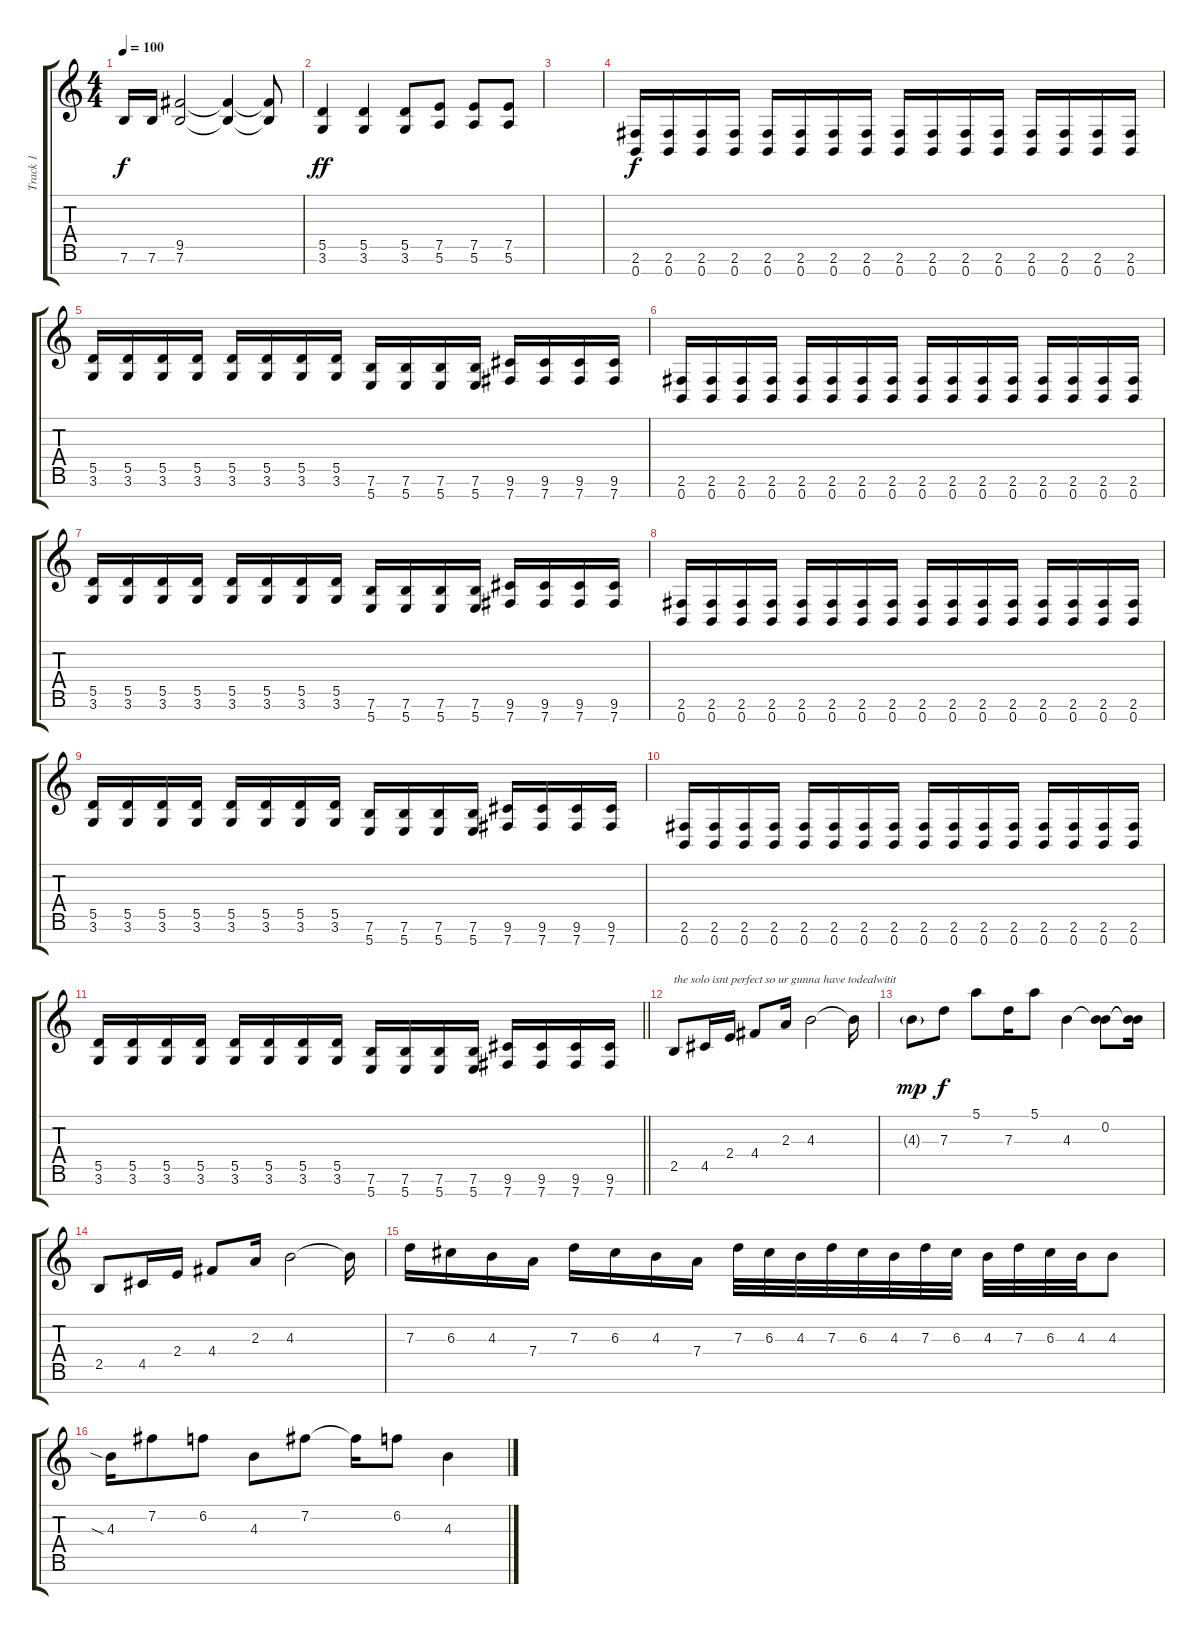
\track ("Track 1" "Track 1") {instrument distortionguitar}
\staff {score tabs}
\tuning (E4 B3 G3 D3 A2 E2 B1) {hide}
\ts (4 4)
\tempo 100
\clef g2
\ks c
7.6.16{dy f} 7.6.16 (9.5 7.6).2 (9.5{t} 7.6{t}).4 (9.5{t} 7.6{t}).8 |
(5.5 3.6).4{dy ff} (5.5 3.6).4 (5.5 3.6).8 (7.5 5.6).8 (7.5 5.6).8 (7.5 5.6).8 |
|
(2.6 0.7).16{dy f} (2.6 0.7).16 (2.6 0.7).16 (2.6 0.7).16 (2.6 0.7).16 (2.6 0.7).16 (2.6 0.7).16 (2.6 0.7).16 (2.6 0.7).16 (2.6 0.7).16 (2.6 0.7).16 (2.6 0.7).16 (2.6 0.7).16 (2.6 0.7).16 (2.6 0.7).16 (2.6 0.7).16 |
(5.5 3.6).16 (5.5 3.6).16 (5.5 3.6).16 (5.5 3.6).16 (5.5 3.6).16 (5.5 3.6).16 (5.5 3.6).16 (5.5 3.6).16 (7.6 5.7).16 (7.6 5.7).16 (7.6 5.7).16 (7.6 5.7).16 (9.6 7.7).16 (9.6 7.7).16 (9.6 7.7).16 (9.6 7.7).16 |
(2.6 0.7).16 (2.6 0.7).16 (2.6 0.7).16 (2.6 0.7).16 (2.6 0.7).16 (2.6 0.7).16 (2.6 0.7).16 (2.6 0.7).16 (2.6 0.7).16 (2.6 0.7).16 (2.6 0.7).16 (2.6 0.7).16 (2.6 0.7).16 (2.6 0.7).16 (2.6 0.7).16 (2.6 0.7).16 |
(5.5 3.6).16 (5.5 3.6).16 (5.5 3.6).16 (5.5 3.6).16 (5.5 3.6).16 (5.5 3.6).16 (5.5 3.6).16 (5.5 3.6).16 (7.6 5.7).16 (7.6 5.7).16 (7.6 5.7).16 (7.6 5.7).16 (9.6 7.7).16 (9.6 7.7).16 (9.6 7.7).16 (9.6 7.7).16 |
(2.6 0.7).16 (2.6 0.7).16 (2.6 0.7).16 (2.6 0.7).16 (2.6 0.7).16 (2.6 0.7).16 (2.6 0.7).16 (2.6 0.7).16 (2.6 0.7).16 (2.6 0.7).16 (2.6 0.7).16 (2.6 0.7).16 (2.6 0.7).16 (2.6 0.7).16 (2.6 0.7).16 (2.6 0.7).16 |
(5.5 3.6).16 (5.5 3.6).16 (5.5 3.6).16 (5.5 3.6).16 (5.5 3.6).16 (5.5 3.6).16 (5.5 3.6).16 (5.5 3.6).16 (7.6 5.7).16 (7.6 5.7).16 (7.6 5.7).16 (7.6 5.7).16 (9.6 7.7).16 (9.6 7.7).16 (9.6 7.7).16 (9.6 7.7).16 |
(2.6 0.7).16 (2.6 0.7).16 (2.6 0.7).16 (2.6 0.7).16 (2.6 0.7).16 (2.6 0.7).16 (2.6 0.7).16 (2.6 0.7).16 (2.6 0.7).16 (2.6 0.7).16 (2.6 0.7).16 (2.6 0.7).16 (2.6 0.7).16 (2.6 0.7).16 (2.6 0.7).16 (2.6 0.7).16 |
\barLineRight lightlight
(5.5 3.6).16 (5.5 3.6).16 (5.5 3.6).16 (5.5 3.6).16 (5.5 3.6).16 (5.5 3.6).16 (5.5 3.6).16 (5.5 3.6).16 (7.6 5.7).16 (7.6 5.7).16 (7.6 5.7).16 (7.6 5.7).16 (9.6 7.7).16 (9.6 7.7).16 (9.6 7.7).16 (9.6 7.7).16 |
\section ("" "")
2.5.8{txt "the solo isnt perfect so ur gunna have todealwitit"} 4.5.16 2.4.16 4.4.8 2.3.16 4.3.2 4.3{t}.16 |
4.3{g}.8{dy mp} 7.3.8{dy f} 5.1.8 7.3.16 5.1.8 4.3.4 (0.2 4.3{t}).8 (0.2{t} 4.3{t}).16 |
2.5.8 4.5.16 2.4.16 4.4.8 2.3.16 4.3.2 4.3{t}.16 |
7.3.16 6.3.16 4.3.16 7.4.16 7.3.16 6.3.16 4.3.16 7.4.16 7.3.32 6.3.32 4.3.32 7.3.32 6.3.32 4.3.32 7.3.32 6.3.32 4.3.32 7.3.32 6.3.32 4.3.32 4.3.8 |
4.3{sia}.16 7.2.8 6.2.8 4.3.8 7.2.8 7.2{t}.16 6.2.8 4.3.4
